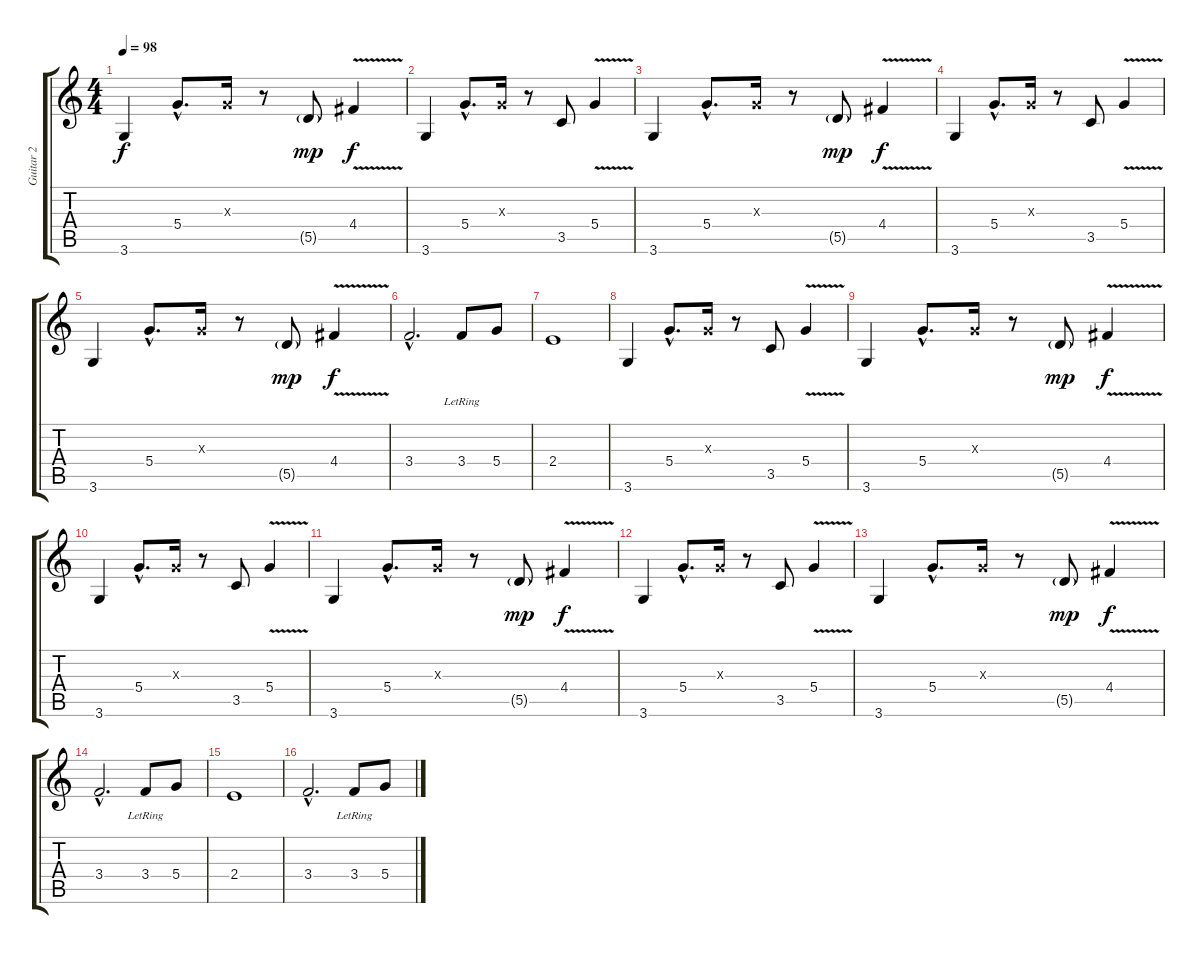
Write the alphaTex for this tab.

\track ("Guitar 2" "Guitar 2") {instrument distortionguitar}
\staff {score tabs}
\tuning (E4 B3 G3 D3 A2 E2) {hide}
\ts (4 4)
\tempo 98
\clef g2
\ks c
3.6.4{dy f} 5.4{hac}.8{d} 0.3{x}.16 r.8 5.5{g}.8{dy mp} 4.4{v}.4{dy f} |
3.6.4 5.4{hac}.8{d} 0.3{x}.16 r.8 3.5.8 5.4{v}.4 |
3.6.4 5.4{hac}.8{d} 0.3{x}.16 r.8 5.5{g}.8{dy mp} 4.4{v}.4{dy f} |
3.6.4 5.4{hac}.8{d} 0.3{x}.16 r.8 3.5.8 5.4{v}.4 |
3.6.4 5.4{hac}.8{d} 0.3{x}.16 r.8 5.5{g}.8{dy mp} 4.4{v}.4{dy f} |
3.4{hac}.2{d} 3.4{lr}.8 5.4.8 |
2.4.1 |
3.6.4 5.4{hac}.8{d} 0.3{x}.16 r.8 3.5.8 5.4{v}.4 |
3.6.4 5.4{hac}.8{d} 0.3{x}.16 r.8 5.5{g}.8{dy mp} 4.4{v}.4{dy f} |
3.6.4 5.4{hac}.8{d} 0.3{x}.16 r.8 3.5.8 5.4{v}.4 |
3.6.4 5.4{hac}.8{d} 0.3{x}.16 r.8 5.5{g}.8{dy mp} 4.4{v}.4{dy f} |
3.6.4 5.4{hac}.8{d} 0.3{x}.16 r.8 3.5.8 5.4{v}.4 |
3.6.4 5.4{hac}.8{d} 0.3{x}.16 r.8 5.5{g}.8{dy mp} 4.4{v}.4{dy f} |
3.4{hac}.2{d} 3.4{lr}.8 5.4.8 |
2.4.1 |
3.4{hac}.2{d} 3.4{lr}.8 5.4.8
